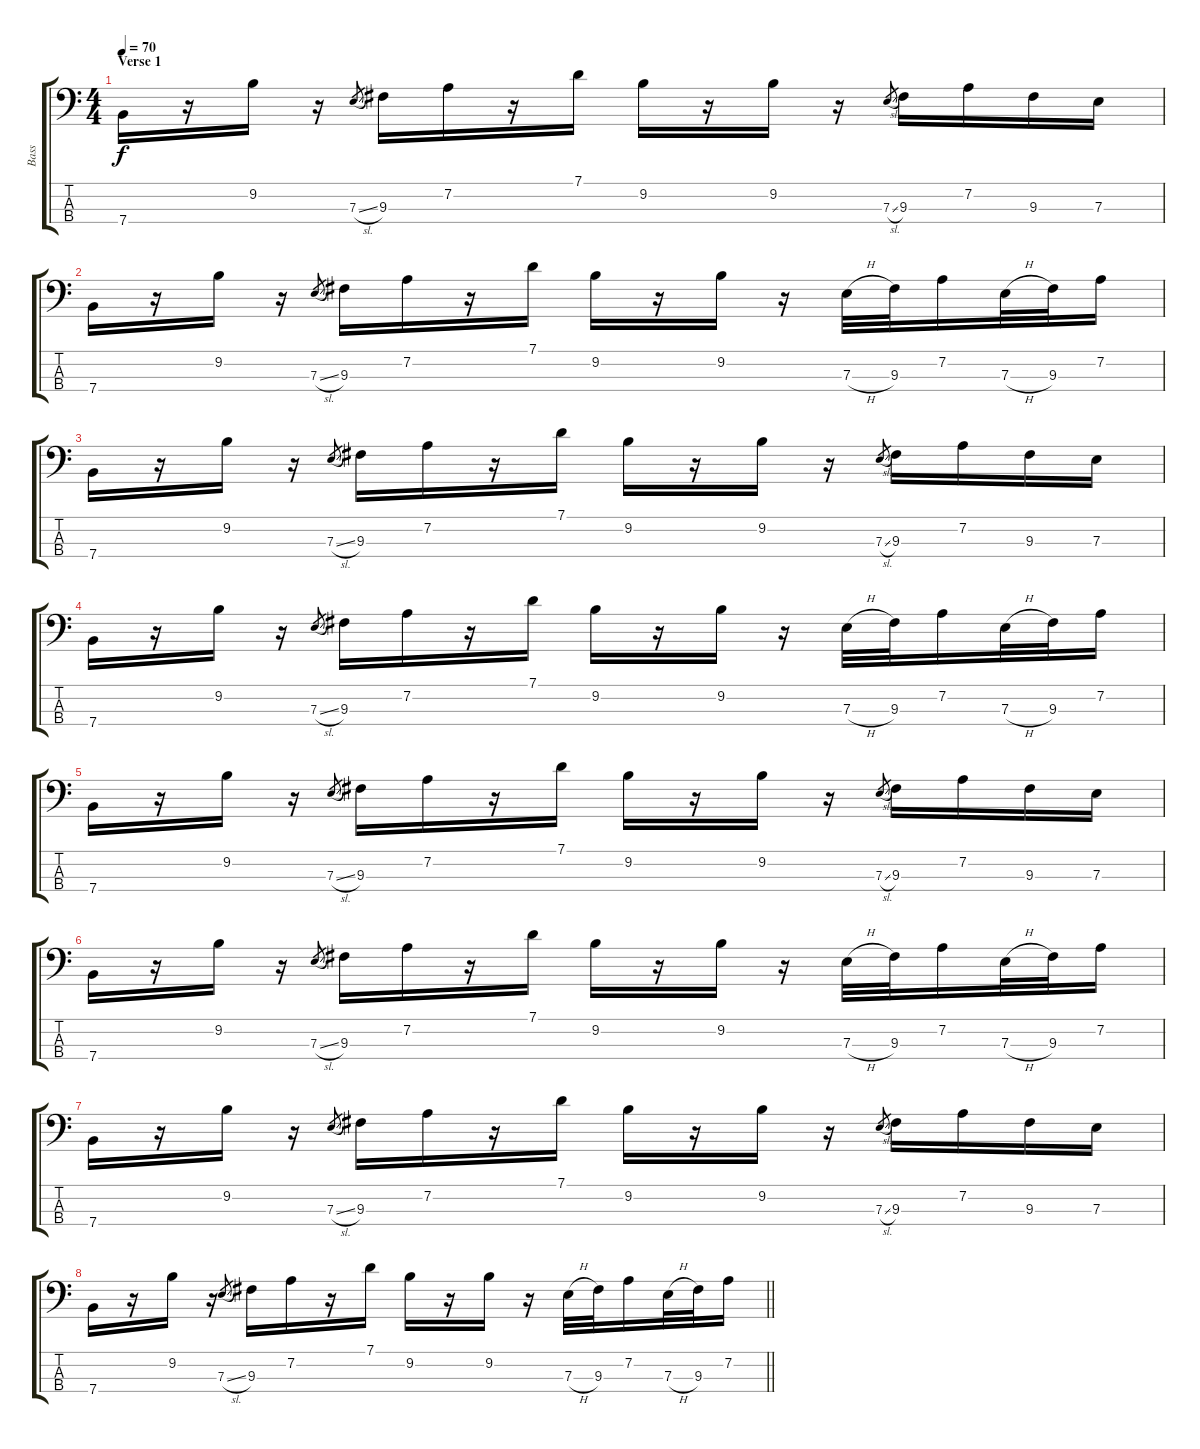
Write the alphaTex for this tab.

\track ("Bass" "Bass") {instrument electricbassfinger}
\staff {score tabs}
\tuning (G2 D2 A1 E1) {hide}
\ts (4 4)
\section ("" "Verse 1")
\tempo 70
\clef f4
\ks c
7.4.16{dy f instrument electricbassfinger} r.16 9.2.16 r.16 7.3{sl}.8{gr} 9.3.16 7.2.16 r.16 7.1.16 9.2.16 r.16 9.2.16 r.16 7.3{sl}.8{gr} 9.3.16 7.2.16 9.3.16 7.3.16 |
7.4.16 r.16 9.2.16 r.16 7.3{sl}.8{gr} 9.3.16 7.2.16 r.16 7.1.16 9.2.16 r.16 9.2.16 r.16 7.3{h}.32 9.3.32 7.2.16 7.3{h}.32 9.3.32 7.2.16 |
7.4.16 r.16 9.2.16 r.16 7.3{sl}.8{gr} 9.3.16 7.2.16 r.16 7.1.16 9.2.16 r.16 9.2.16 r.16 7.3{sl}.8{gr} 9.3.16 7.2.16 9.3.16 7.3.16 |
7.4.16 r.16 9.2.16 r.16 7.3{sl}.8{gr} 9.3.16 7.2.16 r.16 7.1.16 9.2.16 r.16 9.2.16 r.16 7.3{h}.32 9.3.32 7.2.16 7.3{h}.32 9.3.32 7.2.16 |
7.4.16 r.16 9.2.16 r.16 7.3{sl}.8{gr} 9.3.16 7.2.16 r.16 7.1.16 9.2.16 r.16 9.2.16 r.16 7.3{sl}.8{gr} 9.3.16 7.2.16 9.3.16 7.3.16 |
7.4.16 r.16 9.2.16 r.16 7.3{sl}.8{gr} 9.3.16 7.2.16 r.16 7.1.16 9.2.16 r.16 9.2.16 r.16 7.3{h}.32 9.3.32 7.2.16 7.3{h}.32 9.3.32 7.2.16 |
7.4.16 r.16 9.2.16 r.16 7.3{sl}.8{gr} 9.3.16 7.2.16 r.16 7.1.16 9.2.16 r.16 9.2.16 r.16 7.3{sl}.8{gr} 9.3.16 7.2.16 9.3.16 7.3.16 |
\barLineRight lightlight
7.4.16 r.16 9.2.16 r.16 7.3{sl}.8{gr} 9.3.16 7.2.16 r.16 7.1.16 9.2.16 r.16 9.2.16 r.16 7.3{h}.32 9.3.32 7.2.16 7.3{h}.32 9.3.32 7.2.16
